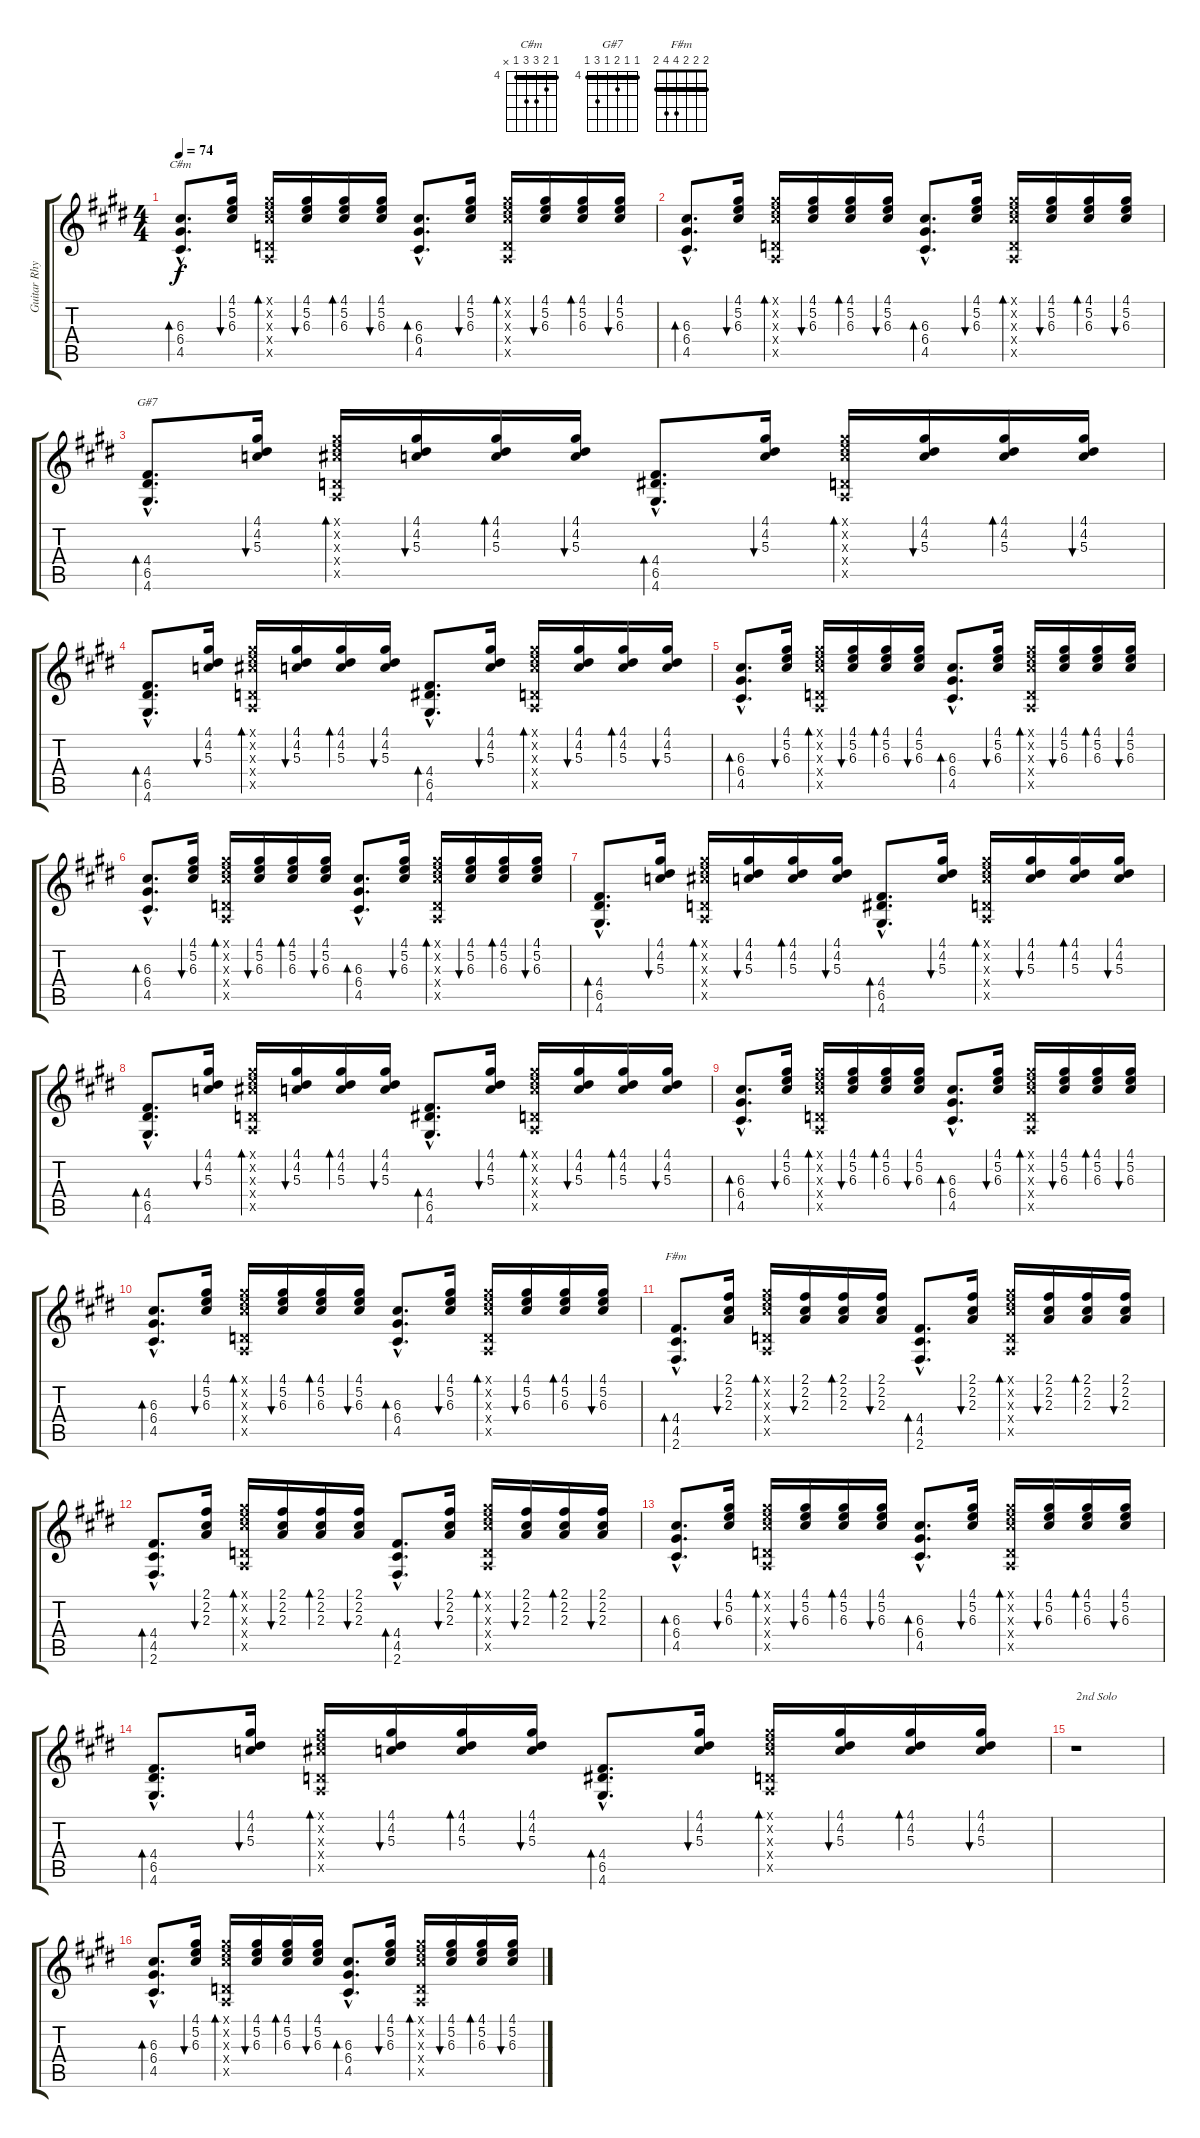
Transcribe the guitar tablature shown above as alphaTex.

\track ("Guitar Rhytm" "Guitar Rhy") {instrument acousticguitarnylon}
\staff {score tabs}
\tuning (E4 B3 G3 D3 A2 E2) {hide}
\chord ("C#m" 4 5 6 6 4 x) {firstfret 4 barre 4}
\chord ("G#7" 4 4 5 4 6 4) {firstfret 4 barre 4}
\chord ("F#m" 2 2 2 4 4 2) {barre 2}
\ts (4 4)
\tempo 74
\clef g2
\ks c#minor
(6.3{hac} 6.4{hac} 4.5{hac}).8{d bd 240 ch "C#m" dy f} (4.1 5.2 6.3).16{bu 60} (4.1{x} 5.2{x} 6.3{x} 0.4{x} 0.5{x}).16{bd 60} (4.1 5.2 6.3).16{bu 60} (4.1 5.2 6.3).16{bd 60} (4.1 5.2 6.3).16{bu 60} (6.3{hac} 6.4{hac} 4.5{hac}).8{d bd 240} (4.1 5.2 6.3).16{bu 60} (4.1{x} 5.2{x} 6.3{x} 0.4{x} 0.5{x}).16{bd 60} (4.1 5.2 6.3).16{bu 60} (4.1 5.2 6.3).16{bd 60} (4.1 5.2 6.3).16{bu 60} |
(6.3{hac} 6.4{hac} 4.5{hac}).8{d bd 240} (4.1 5.2 6.3).16{bu 60} (4.1{x} 5.2{x} 6.3{x} 0.4{x} 0.5{x}).16{bd 60} (4.1 5.2 6.3).16{bu 60} (4.1 5.2 6.3).16{bd 60} (4.1 5.2 6.3).16{bu 60} (6.3{hac} 6.4{hac} 4.5{hac}).8{d bd 240} (4.1 5.2 6.3).16{bu 60} (4.1{x} 5.2{x} 6.3{x} 0.4{x} 0.5{x}).16{bd 60} (4.1 5.2 6.3).16{bu 60} (4.1 5.2 6.3).16{bd 60} (4.1 5.2 6.3).16{bu 60} |
(4.4{hac} 6.5{hac} 4.6{hac}).8{d bd 240 ch "G#7"} (4.1 4.2 5.3).16{bu 60} (4.1{x} 5.2{x} 6.3{x} 0.4{x} 0.5{x}).16{bd 60} (4.1 4.2 5.3).16{bu 60} (4.1 4.2 5.3).16{bd 60} (4.1 4.2 5.3).16{bu 60} (4.4{hac} 6.5{hac} 4.6{hac}).8{d bd 240} (4.1 4.2 5.3).16{bu 60} (4.1{x} 5.2{x} 5.3{x} 0.4{x} 0.5{x}).16{bd 60} (4.1 4.2 5.3).16{bu 60} (4.1 4.2 5.3).16{bd 60} (4.1 4.2 5.3).16{bu 60} |
(4.4{hac} 6.5{hac} 4.6{hac}).8{d bd 240} (4.1 4.2 5.3).16{bu 60} (4.1{x} 5.2{x} 6.3{x} 0.4{x} 0.5{x}).16{bd 60} (4.1 4.2 5.3).16{bu 60} (4.1 4.2 5.3).16{bd 60} (4.1 4.2 5.3).16{bu 60} (4.4{hac} 6.5{hac} 4.6{hac}).8{d bd 240} (4.1 4.2 5.3).16{bu 60} (4.1{x} 5.2{x} 5.3{x} 0.4{x} 0.5{x}).16{bd 60} (4.1 4.2 5.3).16{bu 60} (4.1 4.2 5.3).16{bd 60} (4.1 4.2 5.3).16{bu 60} |
(6.3{hac} 6.4{hac} 4.5{hac}).8{d bd 240} (4.1 5.2 6.3).16{bu 60} (4.1{x} 5.2{x} 6.3{x} 0.4{x} 0.5{x}).16{bd 60} (4.1 5.2 6.3).16{bu 60} (4.1 5.2 6.3).16{bd 60} (4.1 5.2 6.3).16{bu 60} (6.3{hac} 6.4{hac} 4.5{hac}).8{d bd 240} (4.1 5.2 6.3).16{bu 60} (4.1{x} 5.2{x} 6.3{x} 0.4{x} 0.5{x}).16{bd 60} (4.1 5.2 6.3).16{bu 60} (4.1 5.2 6.3).16{bd 60} (4.1 5.2 6.3).16{bu 60} |
(6.3{hac} 6.4{hac} 4.5{hac}).8{d bd 240} (4.1 5.2 6.3).16{bu 60} (4.1{x} 5.2{x} 6.3{x} 0.4{x} 0.5{x}).16{bd 60} (4.1 5.2 6.3).16{bu 60} (4.1 5.2 6.3).16{bd 60} (4.1 5.2 6.3).16{bu 60} (6.3{hac} 6.4{hac} 4.5{hac}).8{d bd 240} (4.1 5.2 6.3).16{bu 60} (4.1{x} 5.2{x} 6.3{x} 0.4{x} 0.5{x}).16{bd 60} (4.1 5.2 6.3).16{bu 60} (4.1 5.2 6.3).16{bd 60} (4.1 5.2 6.3).16{bu 60} |
(4.4{hac} 6.5{hac} 4.6{hac}).8{d bd 240} (4.1 4.2 5.3).16{bu 60} (4.1{x} 5.2{x} 6.3{x} 0.4{x} 0.5{x}).16{bd 60} (4.1 4.2 5.3).16{bu 60} (4.1 4.2 5.3).16{bd 60} (4.1 4.2 5.3).16{bu 60} (4.4{hac} 6.5{hac} 4.6{hac}).8{d bd 240} (4.1 4.2 5.3).16{bu 60} (4.1{x} 5.2{x} 5.3{x} 0.4{x} 0.5{x}).16{bd 60} (4.1 4.2 5.3).16{bu 60} (4.1 4.2 5.3).16{bd 60} (4.1 4.2 5.3).16{bu 60} |
(4.4{hac} 6.5{hac} 4.6{hac}).8{d bd 240} (4.1 4.2 5.3).16{bu 60} (4.1{x} 5.2{x} 6.3{x} 0.4{x} 0.5{x}).16{bd 60} (4.1 4.2 5.3).16{bu 60} (4.1 4.2 5.3).16{bd 60} (4.1 4.2 5.3).16{bu 60} (4.4{hac} 6.5{hac} 4.6{hac}).8{d bd 240} (4.1 4.2 5.3).16{bu 60} (4.1{x} 5.2{x} 5.3{x} 0.4{x} 0.5{x}).16{bd 60} (4.1 4.2 5.3).16{bu 60} (4.1 4.2 5.3).16{bd 60} (4.1 4.2 5.3).16{bu 60} |
(6.3{hac} 6.4{hac} 4.5{hac}).8{d bd 240} (4.1 5.2 6.3).16{bu 60} (4.1{x} 5.2{x} 6.3{x} 0.4{x} 0.5{x}).16{bd 60} (4.1 5.2 6.3).16{bu 60} (4.1 5.2 6.3).16{bd 60} (4.1 5.2 6.3).16{bu 60} (6.3{hac} 6.4{hac} 4.5{hac}).8{d bd 240} (4.1 5.2 6.3).16{bu 60} (4.1{x} 5.2{x} 6.3{x} 0.4{x} 0.5{x}).16{bd 60} (4.1 5.2 6.3).16{bu 60} (4.1 5.2 6.3).16{bd 60} (4.1 5.2 6.3).16{bu 60} |
(6.3{hac} 6.4{hac} 4.5{hac}).8{d bd 240} (4.1 5.2 6.3).16{bu 60} (4.1{x} 5.2{x} 6.3{x} 0.4{x} 0.5{x}).16{bd 60} (4.1 5.2 6.3).16{bu 60} (4.1 5.2 6.3).16{bd 60} (4.1 5.2 6.3).16{bu 60} (6.3{hac} 6.4{hac} 4.5{hac}).8{d bd 240} (4.1 5.2 6.3).16{bu 60} (4.1{x} 5.2{x} 6.3{x} 0.4{x} 0.5{x}).16{bd 60} (4.1 5.2 6.3).16{bu 60} (4.1 5.2 6.3).16{bd 60} (4.1 5.2 6.3).16{bu 60} |
(4.4{hac} 4.5{hac} 2.6{hac}).8{d bd 240 ch "F#m"} (2.1 2.2 2.3).16{bu 60} (4.1{x} 5.2{x} 6.3{x} 0.4{x} 0.5{x}).16{bd 60} (2.1 2.2 2.3).16{bu 60} (2.1 2.2 2.3).16{bd 60} (2.1 2.2 2.3).16{bu 60} (4.4{hac} 4.5{hac} 2.6{hac}).8{d bd 240} (2.1 2.2 2.3).16{bu 60} (4.1{x} 5.2{x} 6.3{x} 0.4{x} 0.5{x}).16{bd 60} (2.1 2.2 2.3).16{bu 60} (2.1 2.2 2.3).16{bd 60} (2.1 2.2 2.3).16{bu 60} |
(4.4{hac} 4.5{hac} 2.6{hac}).8{d bd 240} (2.1 2.2 2.3).16{bu 60} (4.1{x} 5.2{x} 6.3{x} 0.4{x} 0.5{x}).16{bd 60} (2.1 2.2 2.3).16{bu 60} (2.1 2.2 2.3).16{bd 60} (2.1 2.2 2.3).16{bu 60} (4.4{hac} 4.5{hac} 2.6{hac}).8{d bd 240} (2.1 2.2 2.3).16{bu 60} (4.1{x} 5.2{x} 6.3{x} 0.4{x} 0.5{x}).16{bd 60} (2.1 2.2 2.3).16{bu 60} (2.1 2.2 2.3).16{bd 60} (2.1 2.2 2.3).16{bu 60} |
(6.3{hac} 6.4{hac} 4.5{hac}).8{d bd 240} (4.1 5.2 6.3).16{bu 60} (4.1{x} 5.2{x} 6.3{x} 0.4{x} 0.5{x}).16{bd 60} (4.1 5.2 6.3).16{bu 60} (4.1 5.2 6.3).16{bd 60} (4.1 5.2 6.3).16{bu 60} (6.3{hac} 6.4{hac} 4.5{hac}).8{d bd 240} (4.1 5.2 6.3).16{bu 60} (4.1{x} 5.2{x} 6.3{x} 0.4{x} 0.5{x}).16{bd 60} (4.1 5.2 6.3).16{bu 60} (4.1 5.2 6.3).16{bd 60} (4.1 5.2 6.3).16{bu 60} |
(4.4{hac} 6.5{hac} 4.6{hac}).8{d bd 240} (4.1 4.2 5.3).16{bu 60} (4.1{x} 5.2{x} 6.3{x} 0.4{x} 0.5{x}).16{bd 60} (4.1 4.2 5.3).16{bu 60} (4.1 4.2 5.3).16{bd 60} (4.1 4.2 5.3).16{bu 60} (4.4{hac} 6.5{hac} 4.6{hac}).8{d bd 240} (4.1 4.2 5.3).16{bu 60} (4.1{x} 5.2{x} 5.3{x} 0.4{x} 0.5{x}).16{bd 60} (4.1 4.2 5.3).16{bu 60} (4.1 4.2 5.3).16{bd 60} (4.1 4.2 5.3).16{bu 60} |
r.1{txt "2nd Solo"} |
(6.3{hac} 6.4{hac} 4.5{hac}).8{d bd 240} (4.1 5.2 6.3).16{bu 60} (4.1{x} 5.2{x} 6.3{x} 0.4{x} 0.5{x}).16{bd 60} (4.1 5.2 6.3).16{bu 60} (4.1 5.2 6.3).16{bd 60} (4.1 5.2 6.3).16{bu 60} (6.3{hac} 6.4{hac} 4.5{hac}).8{d bd 240} (4.1 5.2 6.3).16{bu 60} (4.1{x} 5.2{x} 6.3{x} 0.4{x} 0.5{x}).16{bd 60} (4.1 5.2 6.3).16{bu 60} (4.1 5.2 6.3).16{bd 60} (4.1 5.2 6.3).16{bu 60}
